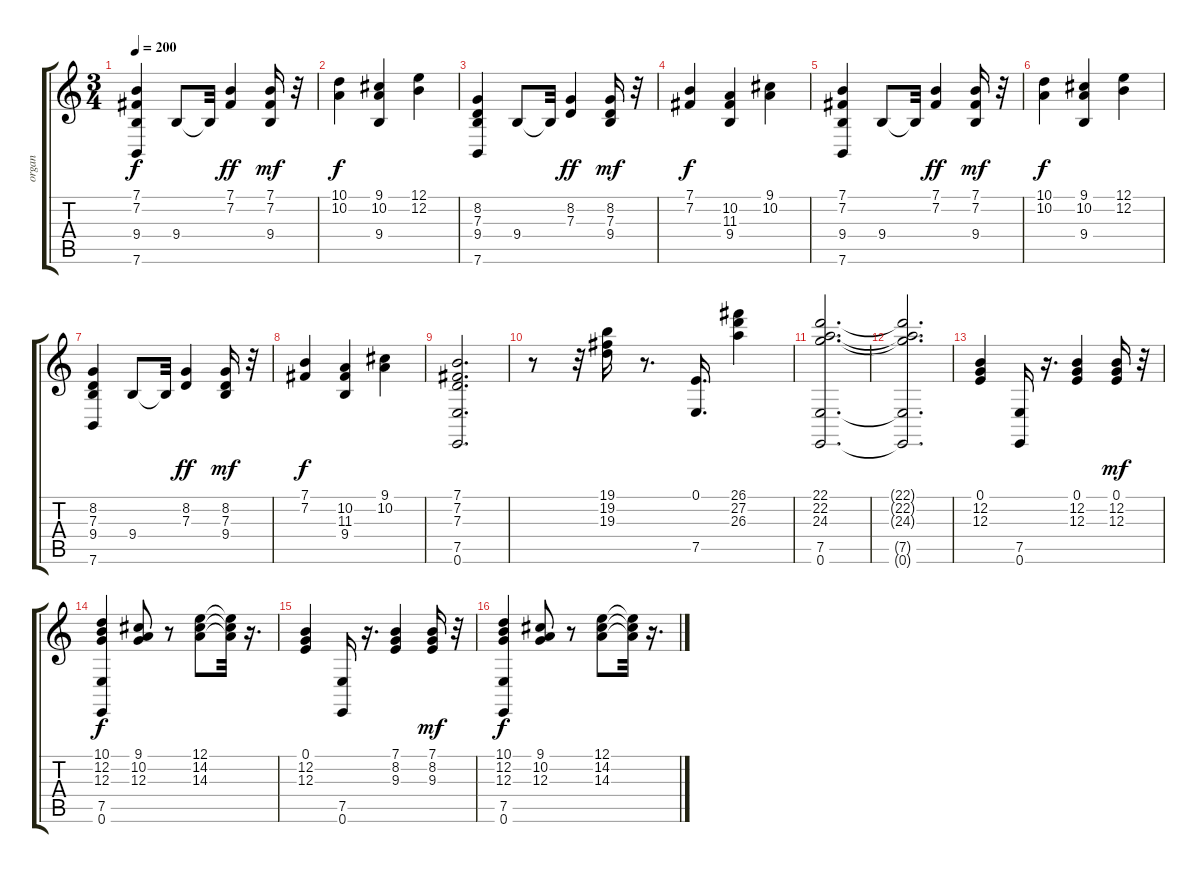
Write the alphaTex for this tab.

\track ("organ" "organ") {instrument rockorgan}
\staff {score tabs}
\tuning (E4 B3 G3 D3 A2 E2) {hide}
\ts (3 4)
\tempo 200
\clef g2
\ks c
(7.1 7.2 9.4 7.6).4{dy f} 9.4.8 9.4{t}.32 (7.1 7.2).4{dy ff} (7.1 7.2 9.4).16{dy mf} r.32 |
(10.1 10.2).4{dy f} (9.1 10.2 9.4).4 (12.1 12.2).4 |
(8.2 7.3 9.4 7.6).4 9.4.8 9.4{t}.32 (8.2 7.3).4{dy ff} (8.2 7.3 9.4).16{dy mf} r.32 |
(7.1 7.2).4{dy f} (10.2 11.3 9.4).4 (9.1 10.2).4 |
(7.1 7.2 9.4 7.6).4 9.4.8 9.4{t}.32 (7.1 7.2).4{dy ff} (7.1 7.2 9.4).16{dy mf} r.32 |
(10.1 10.2).4{dy f} (9.1 10.2 9.4).4 (12.1 12.2).4 |
(8.2 7.3 9.4 7.6).4 9.4.8 9.4{t}.32 (8.2 7.3).4{dy ff} (8.2 7.3 9.4).16{dy mf} r.32 |
(7.1 7.2).4{dy f} (10.2 11.3 9.4).4 (9.1 10.2).4 |
(7.1 7.2 7.3 7.5 0.6).2{d} |
r.8 r.32 (19.1 19.2 19.3).16 r.8{d} (0.1 7.5).16{d} (26.1 27.2 26.3).4 |
(22.1 22.2 24.3 7.5 0.6).2{d} |
(22.1{t} 22.2{t} 24.3{t} 7.5{t} 0.6{t}).2{d} |
(0.1 12.2 12.3).4 (7.5 0.6).16 r.16{d} (0.1 12.2 12.3).4 (0.1 12.2 12.3).16{dy mf} r.32 |
(10.1 12.2 12.3 7.5 0.6).4{dy f} (9.1 10.2 12.3).8 r.8 (12.1 14.2 14.3).8 (12.1{t} 14.2{t} 14.3{t}).32 r.16{d} |
(0.1 12.2 12.3).4 (7.5 0.6).16 r.16{d} (7.1 8.2 9.3).4 (7.1 8.2 9.3).16{dy mf} r.32 |
(10.1 12.2 12.3 7.5 0.6).4{dy f} (9.1 10.2 12.3).8 r.8 (12.1 14.2 14.3).8 (12.1{t} 14.2{t} 14.3{t}).32 r.16{d}
